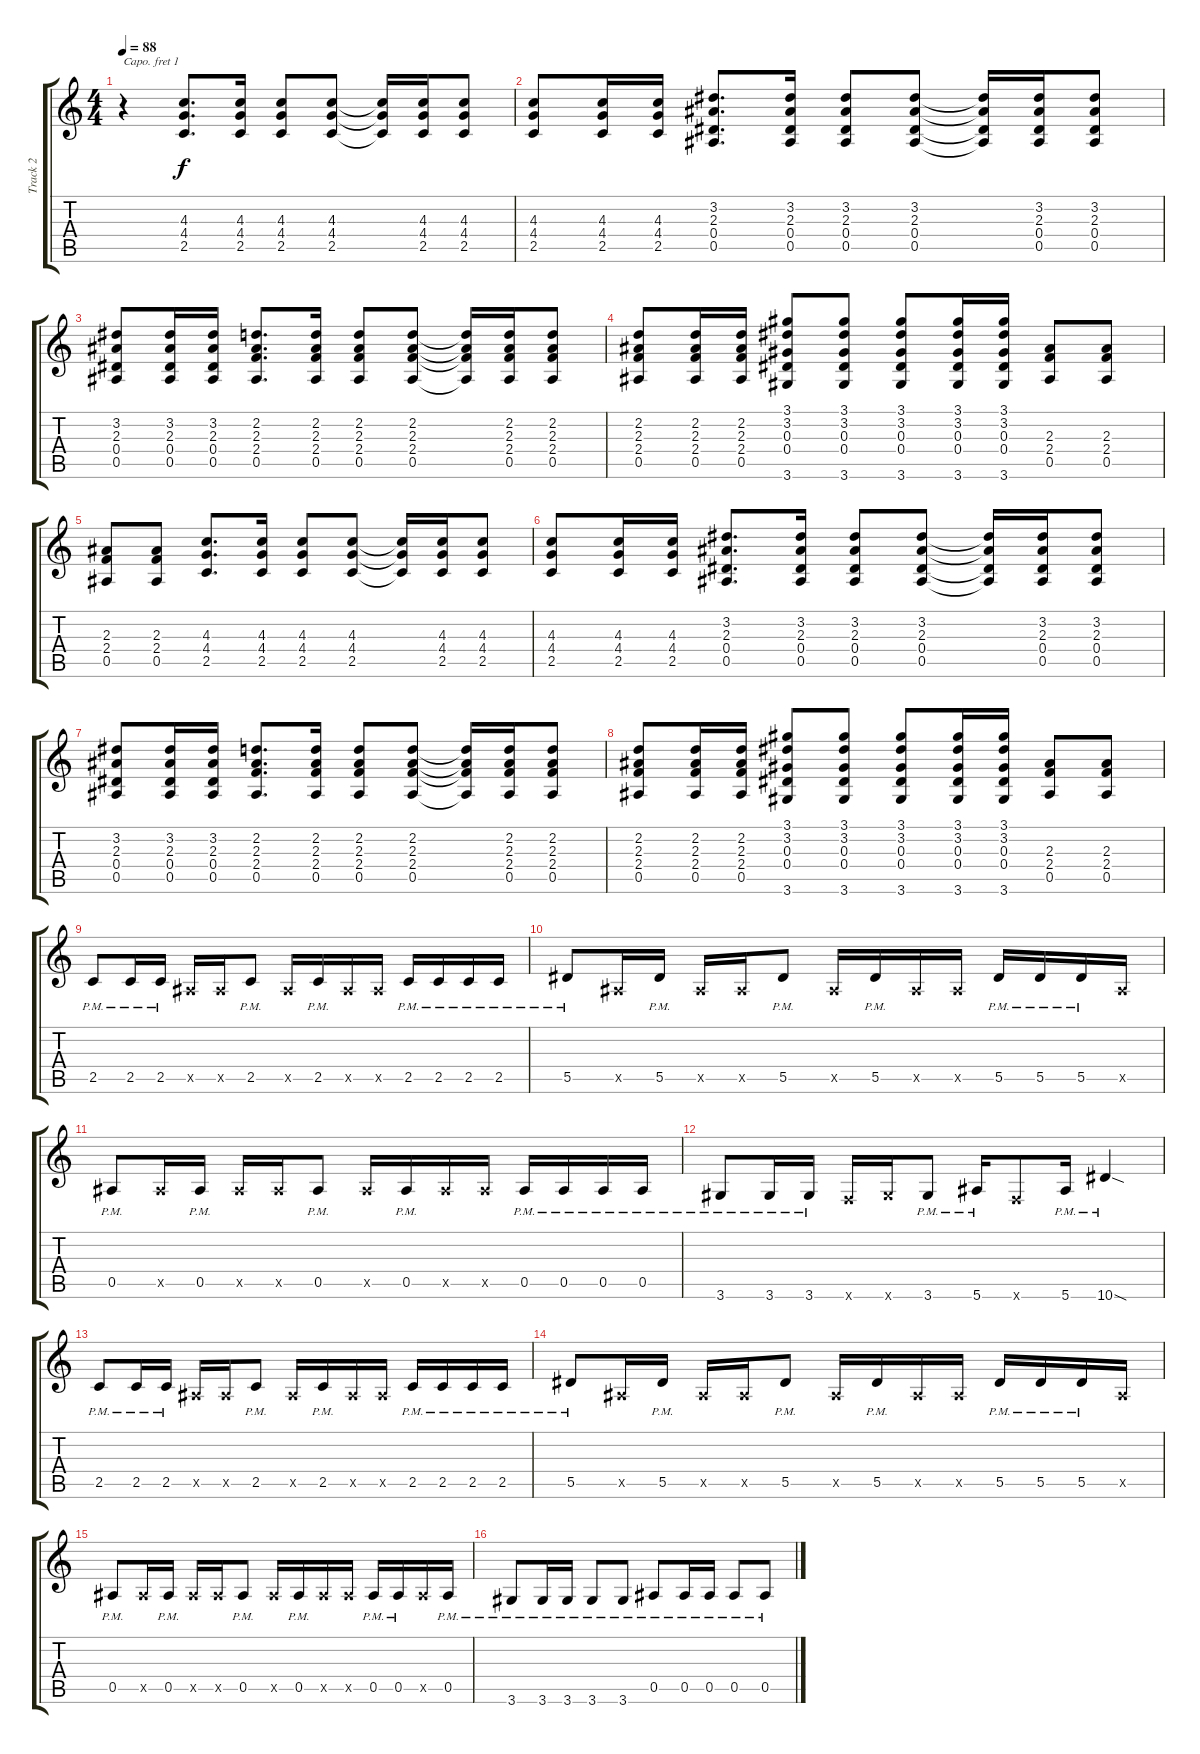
\track ("Track 2" "Track 2") {instrument acousticguitarsteel}
\staff {score tabs}
\capo 1
\tuning (E4 B3 G3 D3 A2 E2) {hide}
\ts (4 4)
\tempo 88
\clef g2
\ks c
r.4{dy f instrument acousticguitarsteel} (4.3 4.4 2.5).8{d} (4.3 4.4 2.5).16 (4.3 4.4 2.5).8 (4.3 4.4 2.5).8 (4.3{t} 4.4{t} 2.5{t}).16 (4.3 4.4 2.5).16 (4.3 4.4 2.5).8 |
(4.3 4.4 2.5).8 (4.3 4.4 2.5).16 (4.3 4.4 2.5).16 (3.2 2.3 0.4 0.5).8{d} (3.2 2.3 0.4 0.5).16 (3.2 2.3 0.4 0.5).8 (3.2 2.3 0.4 0.5).8 (3.2{t} 2.3{t} 0.4{t} 0.5{t}).16 (3.2 2.3 0.4 0.5).16 (3.2 2.3 0.4 0.5).8 |
(3.2 2.3 0.4 0.5).8 (3.2 2.3 0.4 0.5).16 (3.2 2.3 0.4 0.5).16 (2.2 2.3 2.4 0.5).8{d} (2.2 2.3 2.4 0.5).16 (2.2 2.3 2.4 0.5).8 (2.2 2.3 2.4 0.5).8 (2.2{t} 2.3{t} 2.4{t} 0.5{t}).16 (2.2 2.3 2.4 0.5).16 (2.2 2.3 2.4 0.5).8 |
(2.2 2.3 2.4 0.5).8 (2.2 2.3 2.4 0.5).16 (2.2 2.3 2.4 0.5).16 (3.1 3.2 0.3 0.4 3.6).8 (3.1 3.2 0.3 0.4 3.6).8 (3.1 3.2 0.3 0.4 3.6).8 (3.1 3.2 0.3 0.4 3.6).16 (3.1 3.2 0.3 0.4 3.6).16 (2.3 2.4 0.5).8 (2.3 2.4 0.5).8 |
(2.3 2.4 0.5).8 (2.3 2.4 0.5).8 (4.3 4.4 2.5).8{d} (4.3 4.4 2.5).16 (4.3 4.4 2.5).8 (4.3 4.4 2.5).8 (4.3{t} 4.4{t} 2.5{t}).16 (4.3 4.4 2.5).16 (4.3 4.4 2.5).8 |
(4.3 4.4 2.5).8 (4.3 4.4 2.5).16 (4.3 4.4 2.5).16 (3.2 2.3 0.4 0.5).8{d} (3.2 2.3 0.4 0.5).16 (3.2 2.3 0.4 0.5).8 (3.2 2.3 0.4 0.5).8 (3.2{t} 2.3{t} 0.4{t} 0.5{t}).16 (3.2 2.3 0.4 0.5).16 (3.2 2.3 0.4 0.5).8 |
(3.2 2.3 0.4 0.5).8 (3.2 2.3 0.4 0.5).16 (3.2 2.3 0.4 0.5).16 (2.2 2.3 2.4 0.5).8{d} (2.2 2.3 2.4 0.5).16 (2.2 2.3 2.4 0.5).8 (2.2 2.3 2.4 0.5).8 (2.2{t} 2.3{t} 2.4{t} 0.5{t}).16 (2.2 2.3 2.4 0.5).16 (2.2 2.3 2.4 0.5).8 |
(2.2 2.3 2.4 0.5).8 (2.2 2.3 2.4 0.5).16 (2.2 2.3 2.4 0.5).16 (3.1 3.2 0.3 0.4 3.6).8 (3.1 3.2 0.3 0.4 3.6).8 (3.1 3.2 0.3 0.4 3.6).8 (3.1 3.2 0.3 0.4 3.6).16 (3.1 3.2 0.3 0.4 3.6).16 (2.3 2.4 0.5).8 (2.3 2.4 0.5).8 |
2.5{pm}.8 2.5{pm}.16 2.5{pm}.16 0.5{x}.16 0.5{x}.16 2.5{pm}.8 0.5{x}.16 2.5{pm}.16 0.5{x}.16 0.5{x}.16 2.5{pm}.16 2.5{pm}.16 2.5{pm}.16 2.5{pm}.16 |
5.5{pm}.8 0.5{x}.16 5.5{pm}.16 0.5{x}.16 0.5{x}.16 5.5{pm}.8 0.5{x}.16 5.5{pm}.16 0.5{x}.16 0.5{x}.16 5.5{pm}.16 5.5{pm}.16 5.5{pm}.16 0.5{x}.16 |
0.5{pm}.8 0.5{x}.16 0.5{pm}.16 0.5{x}.16 0.5{x}.16 0.5{pm}.8 0.5{x}.16 0.5{pm}.16 0.5{x}.16 0.5{x}.16 0.5{pm}.16 0.5{pm}.16 0.5{pm}.16 0.5{pm}.16 |
3.6{pm}.8 3.6{pm}.16 3.6{pm}.16 0.6{x}.16 3.6{x}.16 3.6{pm}.8 5.6{pm}.16 0.6{x}.8 5.6{pm}.16 10.6{sod pm}.4 |
2.5{pm}.8 2.5{pm}.16 2.5{pm}.16 0.5{x}.16 0.5{x}.16 2.5{pm}.8 0.5{x}.16 2.5{pm}.16 0.5{x}.16 0.5{x}.16 2.5{pm}.16 2.5{pm}.16 2.5{pm}.16 2.5{pm}.16 |
5.5{pm}.8 0.5{x}.16 5.5{pm}.16 0.5{x}.16 0.5{x}.16 5.5{pm}.8 0.5{x}.16 5.5{pm}.16 0.5{x}.16 0.5{x}.16 5.5{pm}.16 5.5{pm}.16 5.5{pm}.16 0.5{x}.16 |
0.5{pm}.8 0.5{x}.16 0.5{pm}.16 0.5{x}.16 0.5{x}.16 0.5{pm}.8 0.5{x}.16 0.5{pm}.16 0.5{x}.16 0.5{x}.16 0.5{pm}.16 0.5{pm}.16 0.5{x}.16 0.5{pm}.16 |
3.6{pm}.8 3.6{pm}.16 3.6{pm}.16 3.6{pm}.8 3.6{pm}.8 0.5{pm}.8 0.5{pm}.16 0.5{pm}.16 0.5{pm}.8 0.5{pm}.8
